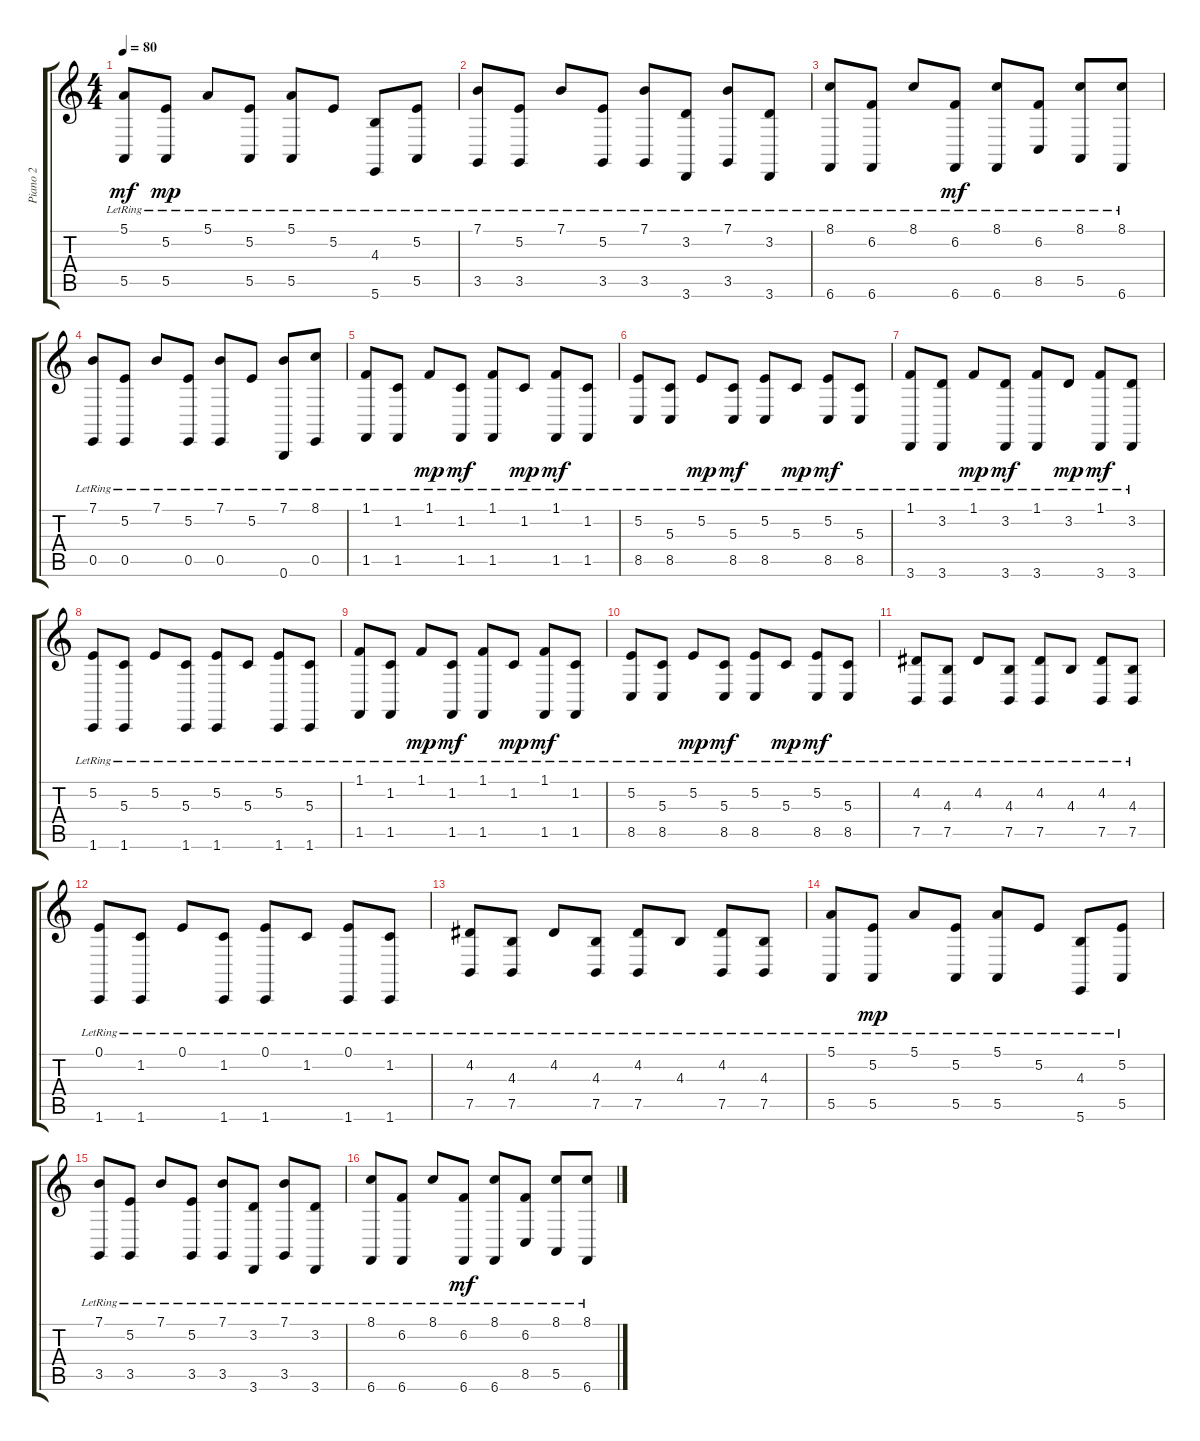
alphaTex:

\track ("Piano 2" "Piano 2") {instrument acousticgrandpiano}
\staff {score tabs}
\tuning (E4 B3 G3 D3 E2 B1) {hide}
\ts (4 4)
\tempo 80
\clef g2
\ks c
(5.1{lr} 5.5{lr}).8{dy mf} (5.2{lr} 5.5{lr}).8{dy mp} 5.1{lr}.8 (5.2{lr} 5.5{lr}).8 (5.1{lr} 5.5{lr}).8 5.2{lr}.8 (4.3{lr} 5.6{lr}).8 (5.2{lr} 5.5{lr}).8 |
(7.1{lr} 3.5{lr}).8 (5.2{lr} 3.5{lr}).8 7.1{lr}.8 (5.2{lr} 3.5{lr}).8 (7.1{lr} 3.5{lr}).8 (3.2{lr} 3.6{lr}).8 (7.1{lr} 3.5{lr}).8 (3.2{lr} 3.6{lr}).8 |
(8.1{lr} 6.6{lr}).8 (6.2{lr} 6.6{lr}).8 8.1{lr}.8 (6.2{lr} 6.6{lr}).8{dy mf} (8.1{lr} 6.6{lr}).8 (6.2{lr} 8.5{lr}).8 (8.1{lr} 5.5{lr}).8 (8.1{lr} 6.6{lr}).8 |
(7.1{lr} 0.5{lr}).8 (5.2{lr} 0.5{lr}).8 7.1{lr}.8 (5.2{lr} 0.5{lr}).8 (7.1{lr} 0.5{lr}).8 5.2{lr}.8 (7.1{lr} 0.6{lr}).8 (8.1{lr} 0.5{lr}).8 |
(1.1{lr} 1.5{lr}).8 (1.2{lr} 1.5{lr}).8 1.1{lr}.8{dy mp} (1.2{lr} 1.5{lr}).8{dy mf} (1.1{lr} 1.5{lr}).8 1.2{lr}.8{dy mp} (1.1{lr} 1.5{lr}).8{dy mf} (1.2{lr} 1.5{lr}).8 |
(5.2{lr} 8.5{lr}).8 (5.3{lr} 8.5{lr}).8 5.2{lr}.8{dy mp} (5.3{lr} 8.5{lr}).8{dy mf} (5.2{lr} 8.5{lr}).8 5.3{lr}.8{dy mp} (5.2{lr} 8.5{lr}).8{dy mf} (5.3{lr} 8.5{lr}).8 |
(1.1{lr} 3.6{lr}).8 (3.2{lr} 3.6{lr}).8 1.1{lr}.8{dy mp} (3.2{lr} 3.6{lr}).8{dy mf} (1.1{lr} 3.6{lr}).8 3.2{lr}.8{dy mp} (1.1{lr} 3.6{lr}).8{dy mf} (3.2{lr} 3.6{lr}).8 |
(5.2{lr} 1.6{lr}).8 (5.3{lr} 1.6{lr}).8 5.2{lr}.8 (5.3{lr} 1.6{lr}).8 (5.2{lr} 1.6{lr}).8 5.3{lr}.8 (5.2{lr} 1.6{lr}).8 (5.3{lr} 1.6{lr}).8 |
(1.1{lr} 1.5{lr}).8 (1.2{lr} 1.5{lr}).8 1.1{lr}.8{dy mp} (1.2{lr} 1.5{lr}).8{dy mf} (1.1{lr} 1.5{lr}).8 1.2{lr}.8{dy mp} (1.1{lr} 1.5{lr}).8{dy mf} (1.2{lr} 1.5{lr}).8 |
(5.2{lr} 8.5{lr}).8 (5.3{lr} 8.5{lr}).8 5.2{lr}.8{dy mp} (5.3{lr} 8.5{lr}).8{dy mf} (5.2{lr} 8.5{lr}).8 5.3{lr}.8{dy mp} (5.2{lr} 8.5{lr}).8{dy mf} (5.3{lr} 8.5{lr}).8 |
(4.2{lr} 7.5{lr}).8 (4.3{lr} 7.5{lr}).8 4.2{lr}.8 (4.3{lr} 7.5{lr}).8 (4.2{lr} 7.5{lr}).8 4.3{lr}.8 (4.2{lr} 7.5{lr}).8 (4.3{lr} 7.5{lr}).8 |
(0.1{lr} 1.6{lr}).8 (1.2{lr} 1.6{lr}).8 0.1{lr}.8 (1.2{lr} 1.6{lr}).8 (0.1{lr} 1.6{lr}).8 1.2{lr}.8 (0.1{lr} 1.6{lr}).8 (1.2{lr} 1.6{lr}).8 |
(4.2{lr} 7.5{lr}).8 (4.3{lr} 7.5{lr}).8 4.2{lr}.8 (4.3{lr} 7.5{lr}).8 (4.2{lr} 7.5{lr}).8 4.3{lr}.8 (4.2{lr} 7.5{lr}).8 (4.3{lr} 7.5{lr}).8 |
(5.1{lr} 5.5{lr}).8 (5.2{lr} 5.5{lr}).8{dy mp} 5.1{lr}.8 (5.2{lr} 5.5{lr}).8 (5.1{lr} 5.5{lr}).8 5.2{lr}.8 (4.3{lr} 5.6{lr}).8 (5.2{lr} 5.5{lr}).8 |
(7.1{lr} 3.5{lr}).8 (5.2{lr} 3.5{lr}).8 7.1{lr}.8 (5.2{lr} 3.5{lr}).8 (7.1{lr} 3.5{lr}).8 (3.2{lr} 3.6{lr}).8 (7.1{lr} 3.5{lr}).8 (3.2{lr} 3.6{lr}).8 |
(8.1{lr} 6.6{lr}).8 (6.2{lr} 6.6{lr}).8 8.1{lr}.8 (6.2{lr} 6.6{lr}).8{dy mf} (8.1{lr} 6.6{lr}).8 (6.2{lr} 8.5{lr}).8 (8.1{lr} 5.5{lr}).8 (8.1{lr} 6.6{lr}).8
